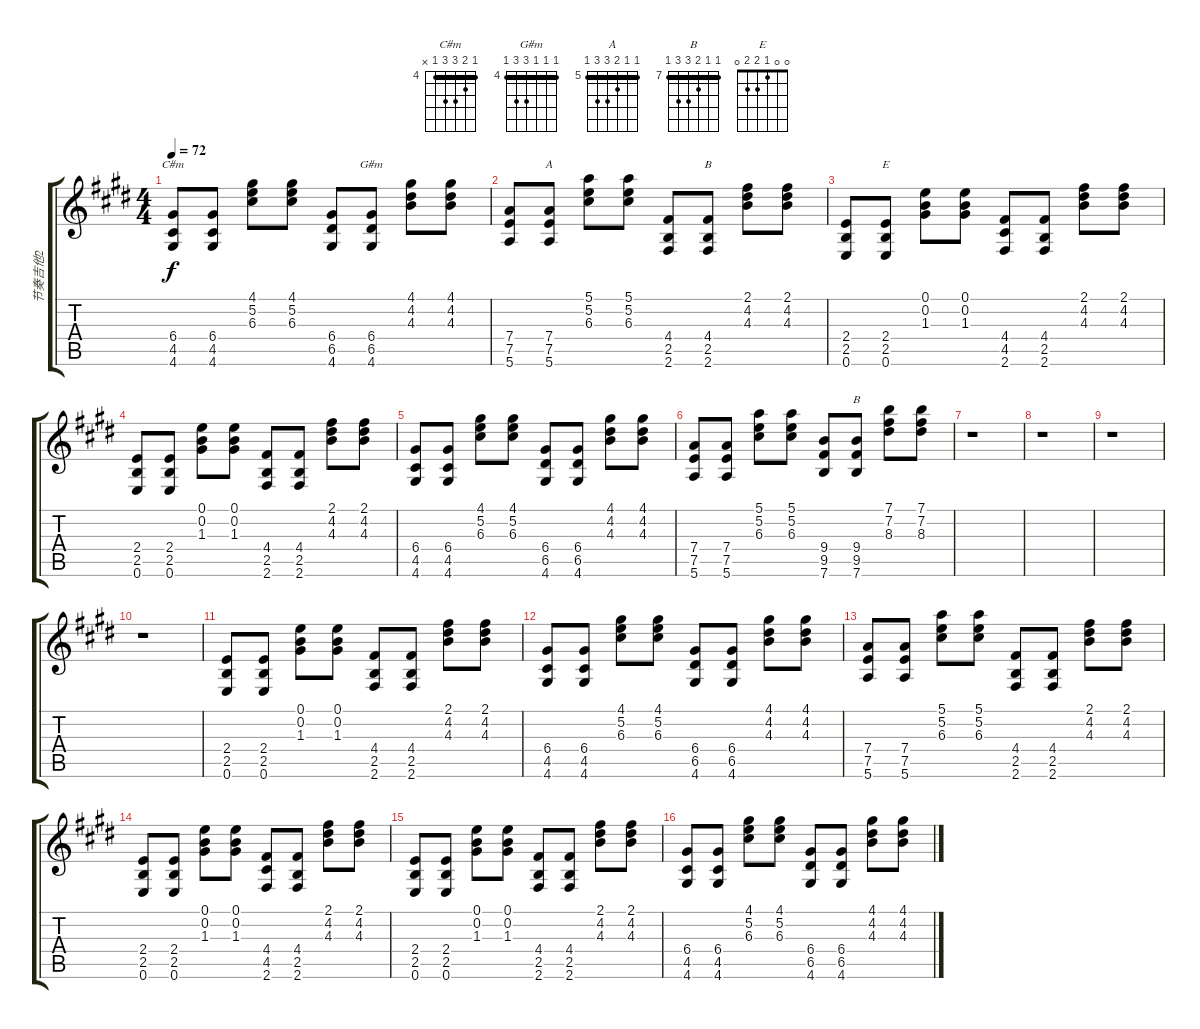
\track ("节奏吉他2" "节奏吉他2") {instrument acousticguitarnylon}
\staff {score tabs}
\tuning (E4 B3 G3 D3 A2 E2) {hide}
\chord ("C#m" 4 5 6 6 4 x) {firstfret 4 barre 4}
\chord ("G#m" 4 4 4 6 6 4) {firstfret 4 barre 4}
\chord ("A" 5 5 6 7 7 5) {firstfret 5 barre 5}
\chord ("B" 2 4 4 4 2 x) {barre 2}
\chord ("E" 0 0 1 2 2 0)
\chord ("B" 7 7 8 9 9 7) {firstfret 7 barre 7}
\ts (4 4)
\tempo 72
\clef g2
\ks e
(6.4 4.5 4.6).8{ch "C#m" dy f} (6.4 4.5 4.6).8 (4.1 5.2 6.3).8 (4.1 5.2 6.3).8 (6.4 6.5 4.6).8 (6.4 6.5 4.6).8{ch "G#m"} (4.1 4.2 4.3).8 (4.1 4.2 4.3).8 |
(7.4 7.5 5.6).8 (7.4 7.5 5.6).8{ch "A"} (5.1 5.2 6.3).8 (5.1 5.2 6.3).8 (4.4 2.5 2.6).8 (4.4 2.5 2.6).8{ch "B"} (2.1 4.2 4.3).8 (2.1 4.2 4.3).8 |
(2.4 2.5 0.6).8 (2.4 2.5 0.6).8{ch "E"} (0.1 0.2 1.3).8 (0.1 0.2 1.3).8 (4.4 4.5 2.6).8 (4.4 2.5 2.6).8 (2.1 4.2 4.3).8 (2.1 4.2 4.3).8 |
(2.4 2.5 0.6).8 (2.4 2.5 0.6).8 (0.1 0.2 1.3).8 (0.1 0.2 1.3).8 (4.4 2.5 2.6).8 (4.4 2.5 2.6).8 (2.1 4.2 4.3).8 (2.1 4.2 4.3).8 |
(6.4 4.5 4.6).8 (6.4 4.5 4.6).8 (4.1 5.2 6.3).8 (4.1 5.2 6.3).8 (6.4 6.5 4.6).8 (6.4 6.5 4.6).8 (4.1 4.2 4.3).8 (4.1 4.2 4.3).8 |
(7.4 7.5 5.6).8 (7.4 7.5 5.6).8 (5.1 5.2 6.3).8 (5.1 5.2 6.3).8 (9.4 9.5 7.6).8 (9.4 9.5 7.6).8{ch "B"} (7.1 7.2 8.3).8 (7.1 7.2 8.3).8 |
r.1 |
r.1 |
r.1 |
r.1 |
(2.4 2.5 0.6).8 (2.4 2.5 0.6).8 (0.1 0.2 1.3).8 (0.1 0.2 1.3).8 (4.4 2.5 2.6).8 (4.4 2.5 2.6).8 (2.1 4.2 4.3).8 (2.1 4.2 4.3).8 |
(6.4 4.5 4.6).8 (6.4 4.5 4.6).8 (4.1 5.2 6.3).8 (4.1 5.2 6.3).8 (6.4 6.5 4.6).8 (6.4 6.5 4.6).8 (4.1 4.2 4.3).8 (4.1 4.2 4.3).8 |
(7.4 7.5 5.6).8 (7.4 7.5 5.6).8 (5.1 5.2 6.3).8 (5.1 5.2 6.3).8 (4.4 2.5 2.6).8 (4.4 2.5 2.6).8 (2.1 4.2 4.3).8 (2.1 4.2 4.3).8 |
(2.4 2.5 0.6).8 (2.4 2.5 0.6).8 (0.1 0.2 1.3).8 (0.1 0.2 1.3).8 (4.4 4.5 2.6).8 (4.4 2.5 2.6).8 (2.1 4.2 4.3).8 (2.1 4.2 4.3).8 |
(2.4 2.5 0.6).8 (2.4 2.5 0.6).8 (0.1 0.2 1.3).8 (0.1 0.2 1.3).8 (4.4 2.5 2.6).8 (4.4 2.5 2.6).8 (2.1 4.2 4.3).8 (2.1 4.2 4.3).8 |
(6.4 4.5 4.6).8 (6.4 4.5 4.6).8 (4.1 5.2 6.3).8 (4.1 5.2 6.3).8 (6.4 6.5 4.6).8 (6.4 6.5 4.6).8 (4.1 4.2 4.3).8 (4.1 4.2 4.3).8
